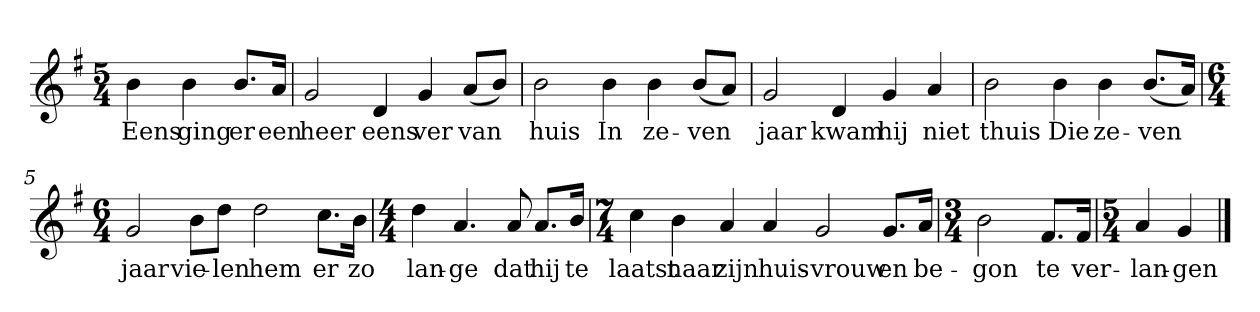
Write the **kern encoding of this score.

**kern	**text
*part1	*part1
*staff1	*staff1
*clefG2	*
*k[f#]	*
*G:	*
*M5/4	*
*MM120	*
=	=
4b	Eens
4b	ging
8.b/L	er
16a/Jk	een
=1	=1
2g	heer
4d	eens
4g	ver
(8a/L	van
8b/J)	.
=2	=2
2b	huis
4b	In
4b	ze-
(8b/L	-ven
8a/J)	.
=3	=3
2g	jaar
4d	kwam
4g	hij
4a	niet
=4	=4
2b	thuis
4b	Die
4b	ze-
(8.b/L	-ven
16a/Jk)	.
=5	=5
*M6/4	*
2g	jaar
8b\L	vie-
8dd\J	-len
2dd	hem
8.cc\L	er
16b\Jk	zo
=6	=6
*M4/4	*
4dd	lan-
4.a	-ge
8a	dat
8.a/L	hij
16b/Jk	te
=7	=7
*M7/4	*
4cc	laatst
4b	naar
4a	zijn
4a	huis-
2g	-vrouw
8.g/L	en
16a/Jk	be-
=8	=8
*M3/4	*
2b	-gon
8.f#/L	te
16f#/Jk	ver-
=9	=9
*M5/4	*
4a	-lan-
4g	-gen
==	==
*-	*-
